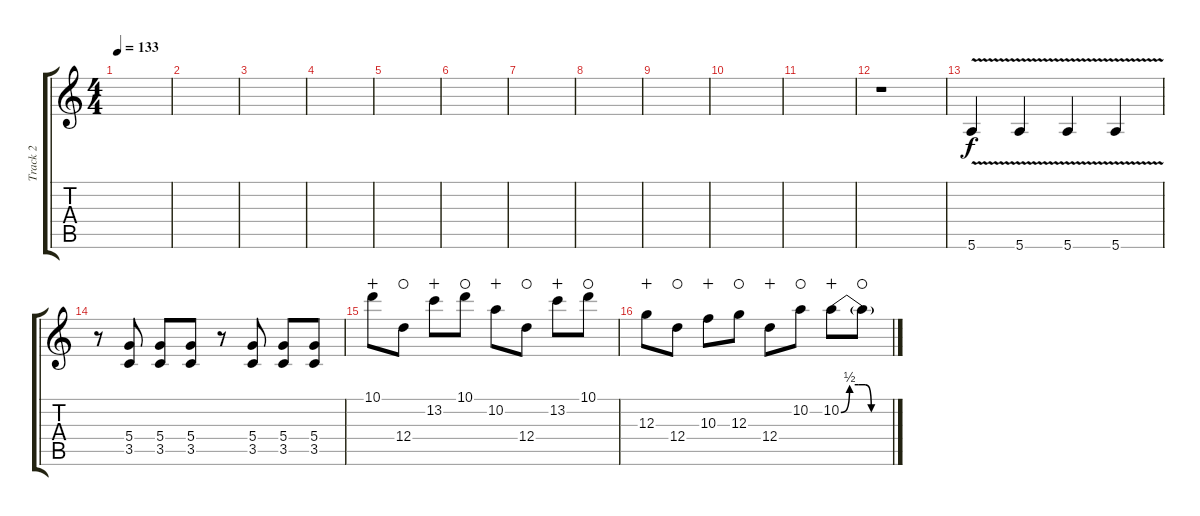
\track ("Track 2" "Track 2") {instrument distortionguitar}
\staff {score tabs}
\tuning (E4 B3 G3 D3 A2 E2) {hide}
\ts (4 4)
\tempo 133
\clef g2
\ks c
|
|
|
|
|
|
|
|
|
|
|
r.1 |
5.6{v}.4 5.6{v}.4 5.6{v}.4 5.6{v}.4 |
r.8 (5.4 3.5).8 (5.4 3.5).8 (5.4 3.5).8 r.8 (5.4 3.5).8 (5.4 3.5).8 (5.4 3.5).8 |
10.1.8{wahc} 12.4.8{waho} 13.2.8{wahc} 10.1.8{waho} 10.2.8{wahc} 12.4.8{waho} 13.2.8{wahc} 10.1.8{waho} |
12.3.8{wahc} 12.4.8{waho} 10.3.8{wahc} 12.3.8{waho} 12.4.8{wahc} 10.2.8{waho} 10.2{be (custom 0 0 10 2 20 2 28 2 35 0 60 0)}.8{wahc} 10.2{t}.8{waho}
